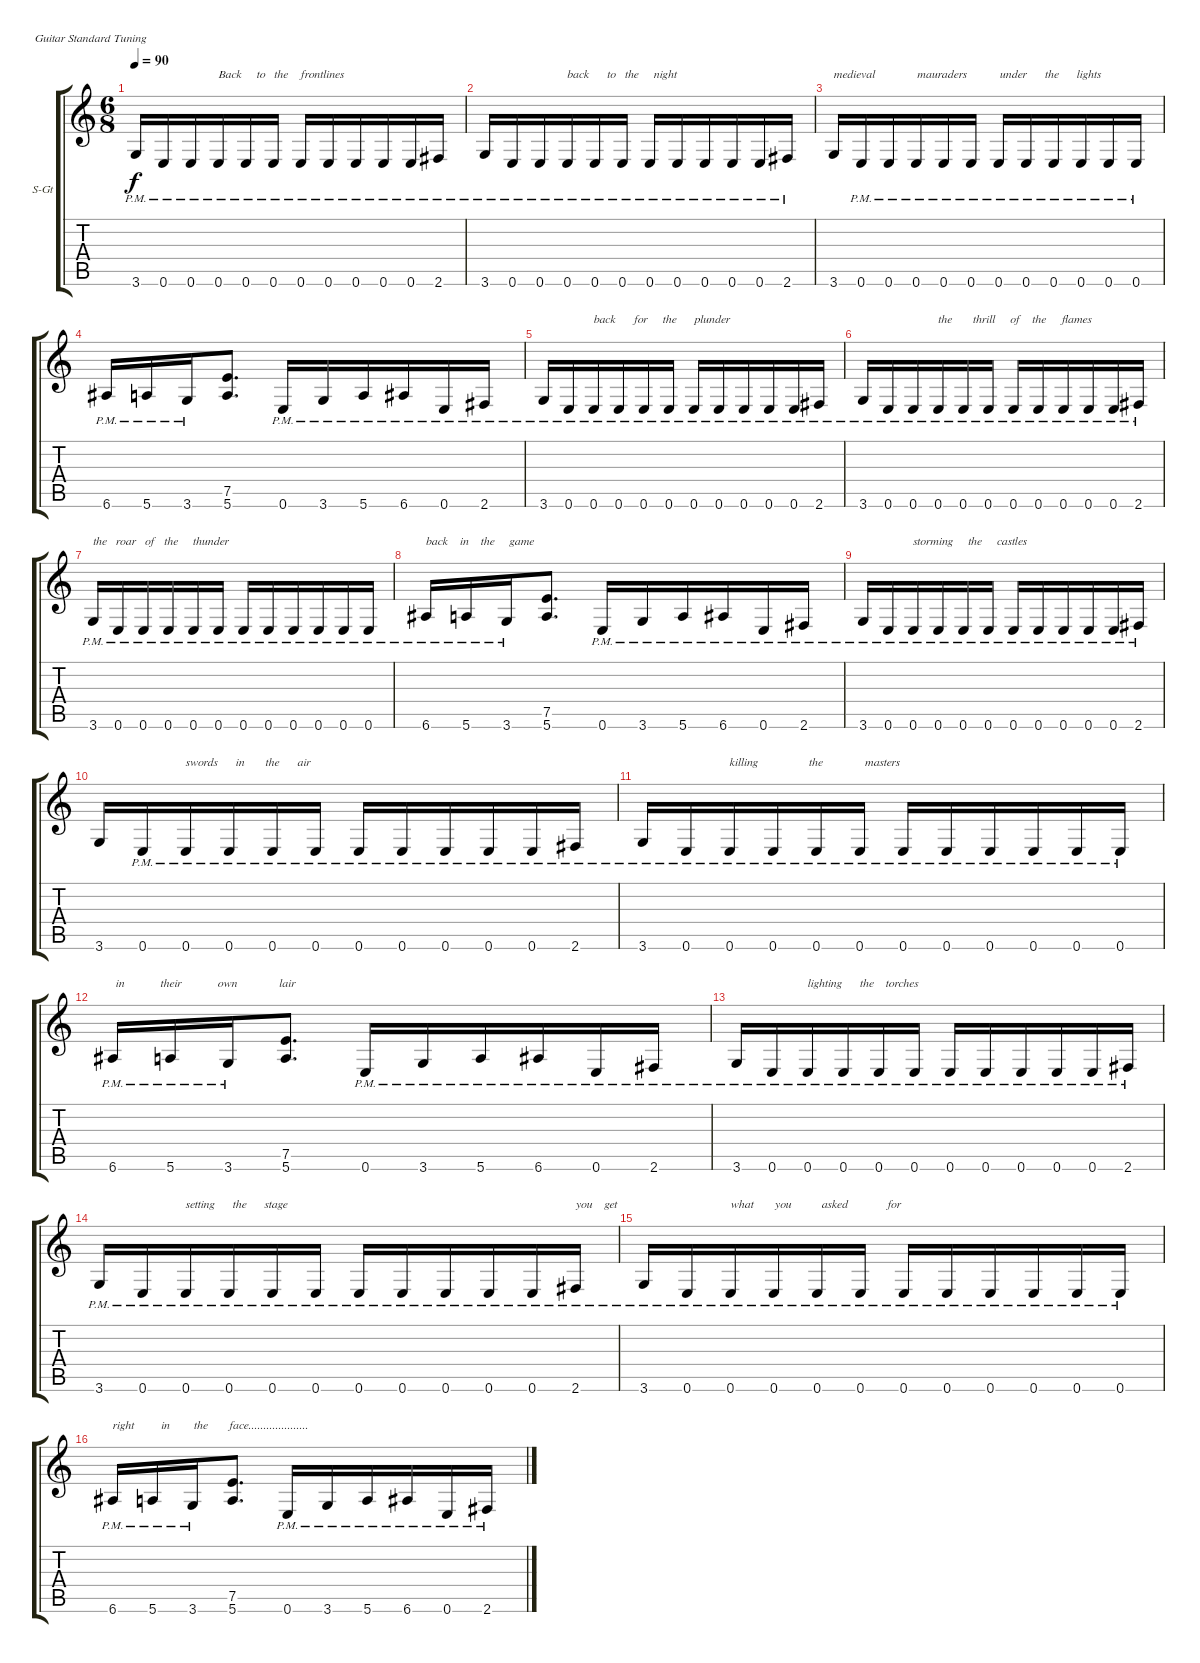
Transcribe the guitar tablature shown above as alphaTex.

\defaultSystemsLayout 4
\bracketExtendMode groupsimilarinstruments
\firstSystemTrackNameOrientation horizontal
\otherSystemsTrackNameOrientation horizontal
\track ("Wolf Hoffmann" "S-Gt") {instrument acousticguitarsteel}
\staff {score tabs}
\tuning (E4 B3 G3 D3 A2 E2)
\ts (6 8)
\tempo 90
\clef g2
\ks c
3.6{pm}.16{dy f} 0.6{pm}.16 0.6{pm}.16 0.6{pm}.16{txt "Back     to   the    frontlines"} 0.6{pm}.16 0.6{pm}.16 0.6{pm}.16 0.6{pm}.16 0.6{pm}.16 0.6{pm}.16 0.6{pm}.16 2.6{pm}.16 |
3.6{pm}.16 0.6{pm}.16 0.6{pm}.16 0.6{pm}.16{txt "back      to   the     night"} 0.6{pm}.16 0.6{pm}.16 0.6{pm}.16 0.6{pm}.16 0.6{pm}.16 0.6{pm}.16 0.6{pm}.16 2.6{pm}.16 |
3.6.16{txt "medieval              mauraders           under      the      lights"} 0.6{pm}.16 0.6{pm}.16 0.6{pm}.16 0.6{pm}.16 0.6{pm}.16 0.6{pm}.16 0.6{pm}.16 0.6{pm}.16 0.6{pm}.16 0.6{pm}.16 0.6{pm}.16 |
6.6{pm}.16 5.6{pm}.16 3.6{pm}.16 (7.5 5.6).8{d} 0.6{pm}.16 3.6{pm}.16 5.6{pm}.16 6.6{pm}.16 0.6{pm}.16 2.6{pm}.16 |
3.6{pm}.16 0.6{pm}.16 0.6{pm}.16{txt "back      for     the      plunder"} 0.6{pm}.16 0.6{pm}.16 0.6{pm}.16 0.6{pm}.16 0.6{pm}.16 0.6{pm}.16 0.6{pm}.16 0.6{pm}.16 2.6{pm}.16 |
3.6{pm}.16 0.6{pm}.16 0.6{pm}.16 0.6{pm}.16{txt "the       thrill     of    the     flames"} 0.6{pm}.16 0.6{pm}.16 0.6{pm}.16 0.6{pm}.16 0.6{pm}.16 0.6{pm}.16 0.6{pm}.16 2.6{pm}.16 |
3.6{pm}.16{txt "the   roar   of   the     thunder"} 0.6{pm}.16 0.6{pm}.16 0.6{pm}.16 0.6{pm}.16 0.6{pm}.16 0.6{pm}.16 0.6{pm}.16 0.6{pm}.16 0.6{pm}.16 0.6{pm}.16 0.6{pm}.16 |
6.6{pm}.16{txt "back    in    the     game"} 5.6{pm}.16 3.6{pm}.16 (7.5 5.6).8{d} 0.6{pm}.16 3.6{pm}.16 5.6{pm}.16 6.6{pm}.16 0.6{pm}.16 2.6{pm}.16 |
3.6{pm}.16 0.6{pm}.16 0.6{pm}.16{txt "storming     the     castles"} 0.6{pm}.16 0.6{pm}.16 0.6{pm}.16 0.6{pm}.16 0.6{pm}.16 0.6{pm}.16 0.6{pm}.16 0.6{pm}.16 2.6{pm}.16 |
3.6.16 0.6{pm}.16 0.6{pm}.16{txt "swords      in       the      air"} 0.6{pm}.16 0.6{pm}.16 0.6{pm}.16 0.6{pm}.16 0.6{pm}.16 0.6{pm}.16 0.6{pm}.16 0.6{pm}.16 2.6{pm}.16 |
3.6{pm}.16 0.6{pm}.16 0.6{pm}.16{txt "killing                 the              masters    "} 0.6{pm}.16 0.6{pm}.16 0.6{pm}.16 0.6{pm}.16 0.6{pm}.16 0.6{pm}.16 0.6{pm}.16 0.6{pm}.16 0.6{pm}.16 |
6.6{pm}.16{txt " in            their            own              lair"} 5.6{pm}.16 3.6{pm}.16 (7.5 5.6).8{d} 0.6{pm}.16 3.6{pm}.16 5.6{pm}.16 6.6{pm}.16 0.6{pm}.16 2.6{pm}.16 |
3.6{pm}.16 0.6{pm}.16 0.6{pm}.16{txt "lighting      the    torches"} 0.6{pm}.16 0.6{pm}.16 0.6{pm}.16 0.6{pm}.16 0.6{pm}.16 0.6{pm}.16 0.6{pm}.16 0.6{pm}.16 2.6{pm}.16 |
3.6{pm}.16 0.6{pm}.16 0.6{pm}.16{txt "setting      the      stage"} 0.6{pm}.16 0.6{pm}.16 0.6{pm}.16 0.6{pm}.16 0.6{pm}.16 0.6{pm}.16 0.6{pm}.16 0.6{pm}.16 2.6{pm}.16{txt "you    get"} |
3.6{pm}.16 0.6{pm}.16 0.6{pm}.16{txt "what       you          asked             for"} 0.6{pm}.16 0.6{pm}.16 0.6{pm}.16 0.6{pm}.16 0.6{pm}.16 0.6{pm}.16 0.6{pm}.16 0.6{pm}.16 0.6{pm}.16 |
6.6{pm}.16{txt "right         in        the       face...................."} 5.6{pm}.16 3.6{pm}.16 (7.5 5.6).8{d} 0.6{pm}.16 3.6{pm}.16 5.6{pm}.16 6.6{pm}.16 0.6{pm}.16 2.6{pm}.16
